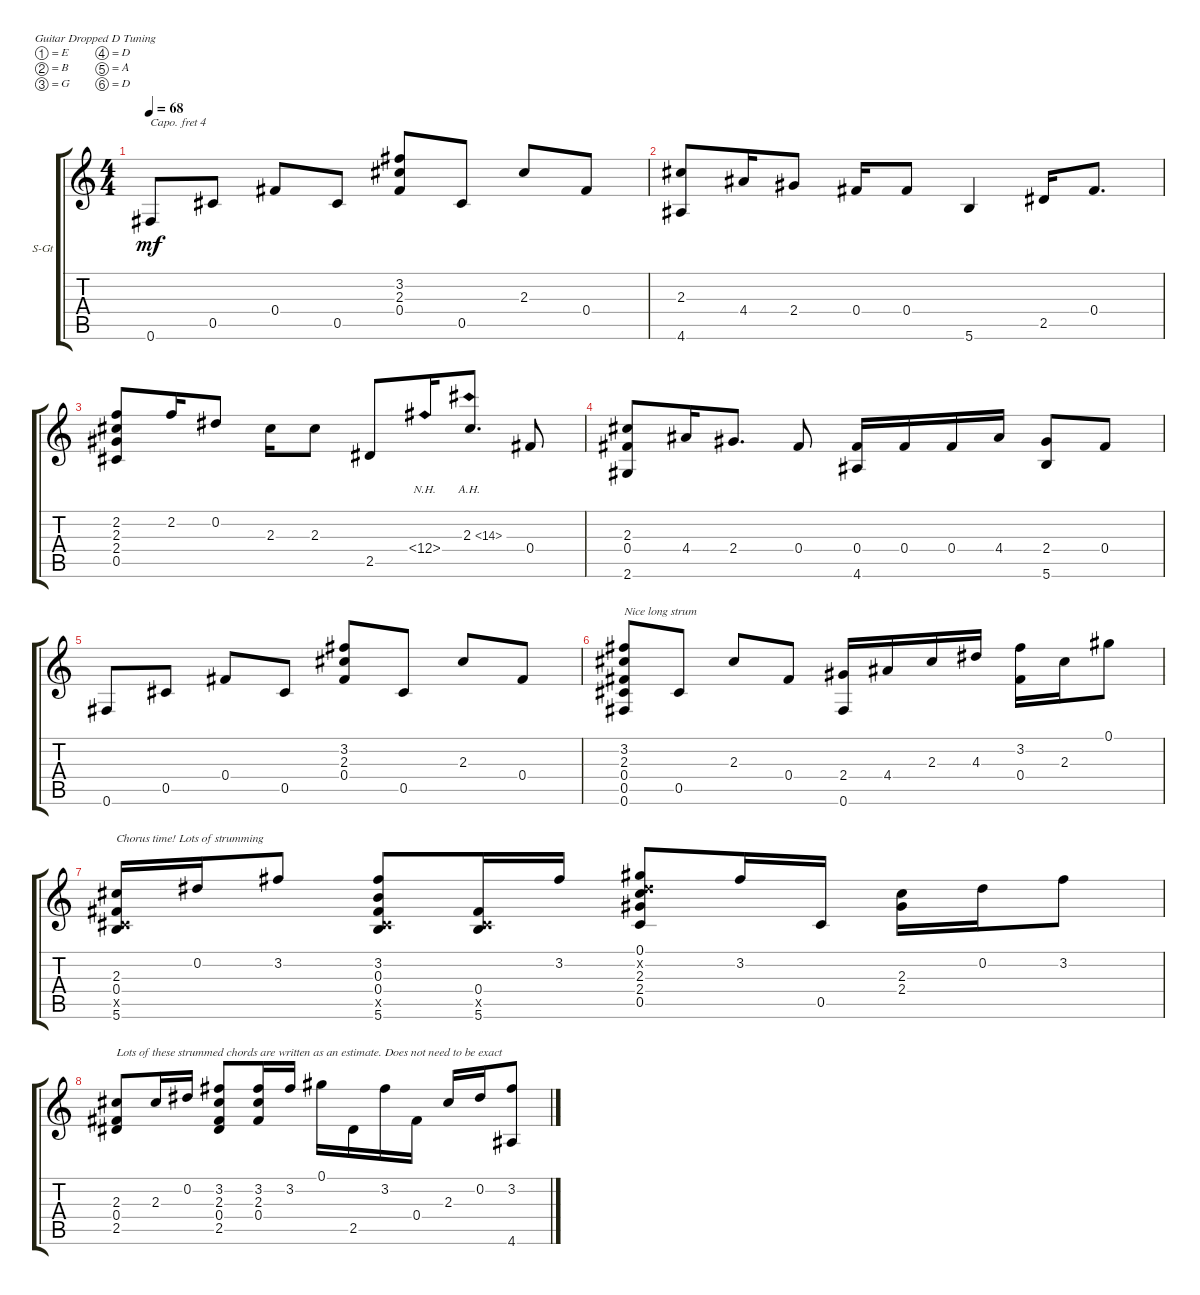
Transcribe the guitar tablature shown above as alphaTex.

\defaultSystemsLayout 4
\bracketExtendMode groupsimilarinstruments
\firstSystemTrackNameOrientation horizontal
\otherSystemsTrackNameOrientation horizontal
\track ("Steel Guitar" "S-Gt") {instrument acousticguitarsteel}
\staff {score tabs}
\capo 4
\tuning (E4 B3 G3 D3 A2 D2)
\ts (4 4)
\tempo 68
\clef g2
\ks c
0.6.8{dy mf} 0.5.8 0.4.8 0.5.8 (0.4 2.3 3.2).8 0.5.8 2.3.8 0.4.8 |
(4.6 2.3).8 4.4.16 2.4.8 0.4.16 0.4.8 5.6.4 2.5.16 0.4.8{d} |
(0.5 2.4 2.3 2.2).8 2.2.16 0.2.8 2.3.16 2.3.8 2.5.8 12.4{nh}.16 2.3{ah 12}.8{d} 0.4.8 |
(2.6 0.4 2.3).8 4.4.16 2.4.8{d} 0.4.8 (4.6 0.4).16 0.4.16 0.4.16 4.4.16 (5.6 2.4).8 0.4.8 |
0.6.8 0.5.8 0.4.8 0.5.8 (0.4 2.3 3.2).8 0.5.8 2.3.8 0.4.8 |
(0.6 0.5 0.4 2.3 3.2).8{txt "Nice long strum"} 0.5.8 2.3.8 0.4.8 (0.6 2.4).16 4.4.16 2.3.16 4.3.16 (0.4 3.2).16 2.3.16 0.1.8 |
(5.6 0.4 2.3 0.5{x}).16{txt "Chorus time! Lots of strumming"} 0.2.16 3.2.8 (5.6 0.4 0.3 3.2 0.5{x}).8 (5.6 0.4 0.5{x}).16 3.2.16 (0.5 2.4 2.3 0.1 0.2{x}).8 3.2.16 0.5.16 (2.4 2.3).16 0.2.16 3.2.8 |
(2.5 0.4 2.3).8{txt "Lots of these strummed chords are written as an estimate. Does not need to be exact"} 2.3.16 0.2.16 (2.5 0.4 2.3 3.2).8 (0.4 2.3 3.2).16 3.2.16 0.1.16 2.5.16 3.2.16 0.4.16 2.3.16 0.2.16 (4.6 3.2).8
